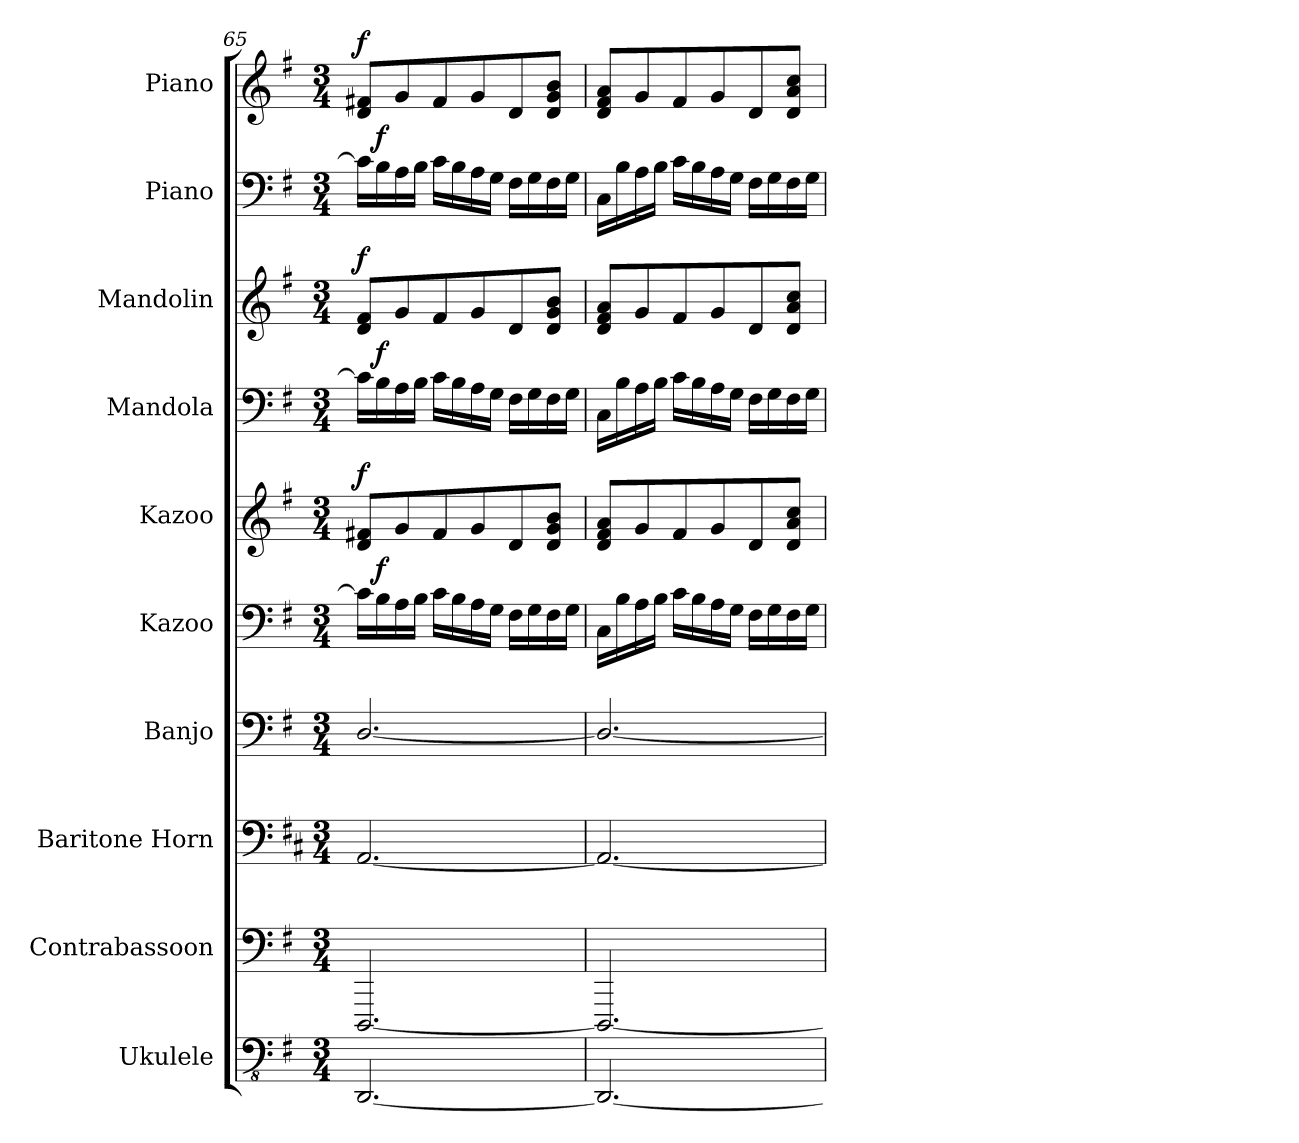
**kern	**kern	**kern	**kern	**kern	**dynam	**kern	**dynam	**kern	**dynam	**kern	**dynam	**kern	**dynam	**kern	**dynam
*part10	*part9	*part8	*part7	*part6	*part6	*part5	*part5	*part4	*part4	*part3	*part3	*part2	*part2	*part1	*part1
*staff10	*staff9	*staff8	*staff7	*staff6	*staff6	*staff5	*staff5	*staff4	*staff4	*staff3	*staff3	*staff2	*staff2	*staff1	*staff1
*I"Ukulele	*I"Contrabassoon	*I"Baritone Horn	*I"Banjo	*I"Kazoo	*	*I"Kazoo	*	*I"Mandola	*	*I"Mandolin	*	*I"Piano	*	*I"Piano	*
*I'Uk.	*I'Cbsn.	*I'Bar. Hn.	*I'Bj.	*I'Kaz.	*	*I'Kaz.	*	*I'Mda.	*	*I'Mdn.	*	*I'Pno.	*	*I'Pno.	*
*clefFv4	*clefF4	*clefF4	*clefF4	*clefF4	*	*clefG2	*	*clefF4	*	*	*	*clefF4	*	*clefG2	*
*	*ITrd7c12	*ITrd4c7	*ITrd7c12	*	*	*	*	*	*	*	*	*	*	*	*
*k[f#]	*k[f#]	*k[f#]	*k[f#]	*k[f#]	*	*k[f#]	*	*k[f#]	*	*k[f#]	*	*k[f#]	*	*k[f#]	*
*G:	*G:	*G:	*G:	*G:	*	*G:	*	*G:	*	*G:	*	*G:	*	*G:	*
*M3/4	*M3/4	*M3/4	*M3/4	*M3/4	*	*M3/4	*	*M3/4	*	*M3/4	*	*M3/4	*	*M3/4	*
=65	=65	=65	=65	=65	=65	=65	=65	=65	=65	=65	=65	=65	=65	=65	=65
!	!	!	!	!	!	!	!LO:DY:a	!	!	!	!LO:DY:a	!	!	!	!LO:DY:a
[2.DDD/	[2.DDDD/	[2.DD/	[2.DD/	16c\LL]	.	8d/ 8f#X/L	f	16c\LL]	.	8d/ 8f#/L	f	16c\LL]	.	8d/ 8f#X/L	f
!	!	!	!	!	!LO:DY:a	!	!	!	!LO:DY:a	!	!	!	!LO:DY:a	!	!
.	.	.	.	16B\	f	.	.	16B\	f	.	.	16B\	f	.	.
.	.	.	.	16A\	.	8g/	.	16A\	.	8g/	.	16A\	.	8g/	.
.	.	.	.	16B\JJ	.	.	.	16B\JJ	.	.	.	16B\JJ	.	.	.
.	.	.	.	16c\LL	.	8f#/	.	16c\LL	.	8f#/	.	16c\LL	.	8f#/	.
.	.	.	.	16B\	.	.	.	16B\	.	.	.	16B\	.	.	.
.	.	.	.	16A\	.	8g/	.	16A\	.	8g/	.	16A\	.	8g/	.
.	.	.	.	16G\JJ	.	.	.	16G\JJ	.	.	.	16G\JJ	.	.	.
.	.	.	.	16F#\LL	.	8d/	.	16F#\LL	.	8d/	.	16F#\LL	.	8d/	.
.	.	.	.	16G\	.	.	.	16G\	.	.	.	16G\	.	.	.
.	.	.	.	16F#\	.	8d/ 8g/ 8b/J	.	16F#\	.	8d/ 8g/ 8b/J	.	16F#\	.	8d/ 8g/ 8b/J	.
.	.	.	.	16G\JJ	.	.	.	16G\JJ	.	.	.	16G\JJ	.	.	.
=66	=66	=66	=66	=66	=66	=66	=66	=66	=66	=66	=66	=66	=66	=66	=66
2.DDD/_	2.DDDD/_	2.DD/_	2.DD/_	16C\LL	.	8d/ 8f#/ 8a/L	.	16C\LL	.	8d/ 8f#/ 8a/L	.	16C\LL	.	8d/ 8f#/ 8a/L	.
.	.	.	.	16B\	.	.	.	16B\	.	.	.	16B\	.	.	.
.	.	.	.	16A\	.	8g/	.	16A\	.	8g/	.	16A\	.	8g/	.
.	.	.	.	16B\JJ	.	.	.	16B\JJ	.	.	.	16B\JJ	.	.	.
.	.	.	.	16c\LL	.	8f#/	.	16c\LL	.	8f#/	.	16c\LL	.	8f#/	.
.	.	.	.	16B\	.	.	.	16B\	.	.	.	16B\	.	.	.
.	.	.	.	16A\	.	8g/	.	16A\	.	8g/	.	16A\	.	8g/	.
.	.	.	.	16G\JJ	.	.	.	16G\JJ	.	.	.	16G\JJ	.	.	.
.	.	.	.	16F#\LL	.	8d/	.	16F#\LL	.	8d/	.	16F#\LL	.	8d/	.
.	.	.	.	16G\	.	.	.	16G\	.	.	.	16G\	.	.	.
.	.	.	.	16F#\	.	8d/ 8a/ 8cc/J	.	16F#\	.	8d/ 8a/ 8cc/J	.	16F#\	.	8d/ 8a/ 8cc/J	.
.	.	.	.	16G\JJ	.	.	.	16G\JJ	.	.	.	16G\JJ	.	.	.
=	=	=	=	=	=	=	=	=	=	=	=	=	=	=	=
*-	*-	*-	*-	*-	*-	*-	*-	*-	*-	*-	*-	*-	*-	*-	*-
